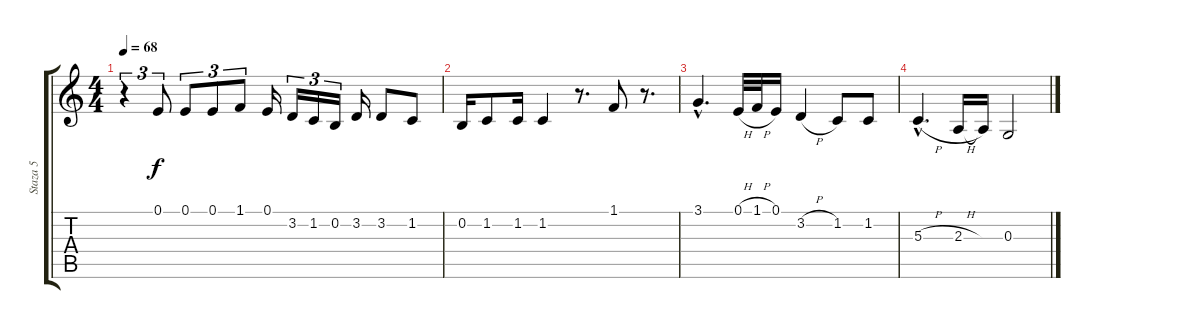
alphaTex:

\track ("Staza 5" "Staza 5") {instrument sopranosax}
\staff {score tabs}
\tuning (E4 B3 G3 D3 A2 E2) {hide}
\ts (4 4)
\tempo 68
\clef g2
\ks c
r.4{tu (3 2) dy f} 0.1.8{tu (3 2)} 0.1.8{tu (3 2)} 0.1.8{tu (3 2)} 1.1.8{tu (3 2)} 0.1.16 3.2.16{tu (3 2)} 1.2.16{tu (3 2)} 0.2.16{tu (3 2)} 3.2.16 3.2.8 1.2.8 |
0.2.16 1.2.8 1.2.16 1.2.4 r.8{d} 1.1.8 r.8{d} |
3.1{hac}.4{d} 0.1{h}.32 1.1{h}.32 0.1.16 3.2{h}.4 1.2.8 1.2.8 |
5.3{h hac}.4{d} 2.3{h}.16 2.3{t}.16 0.3.2
